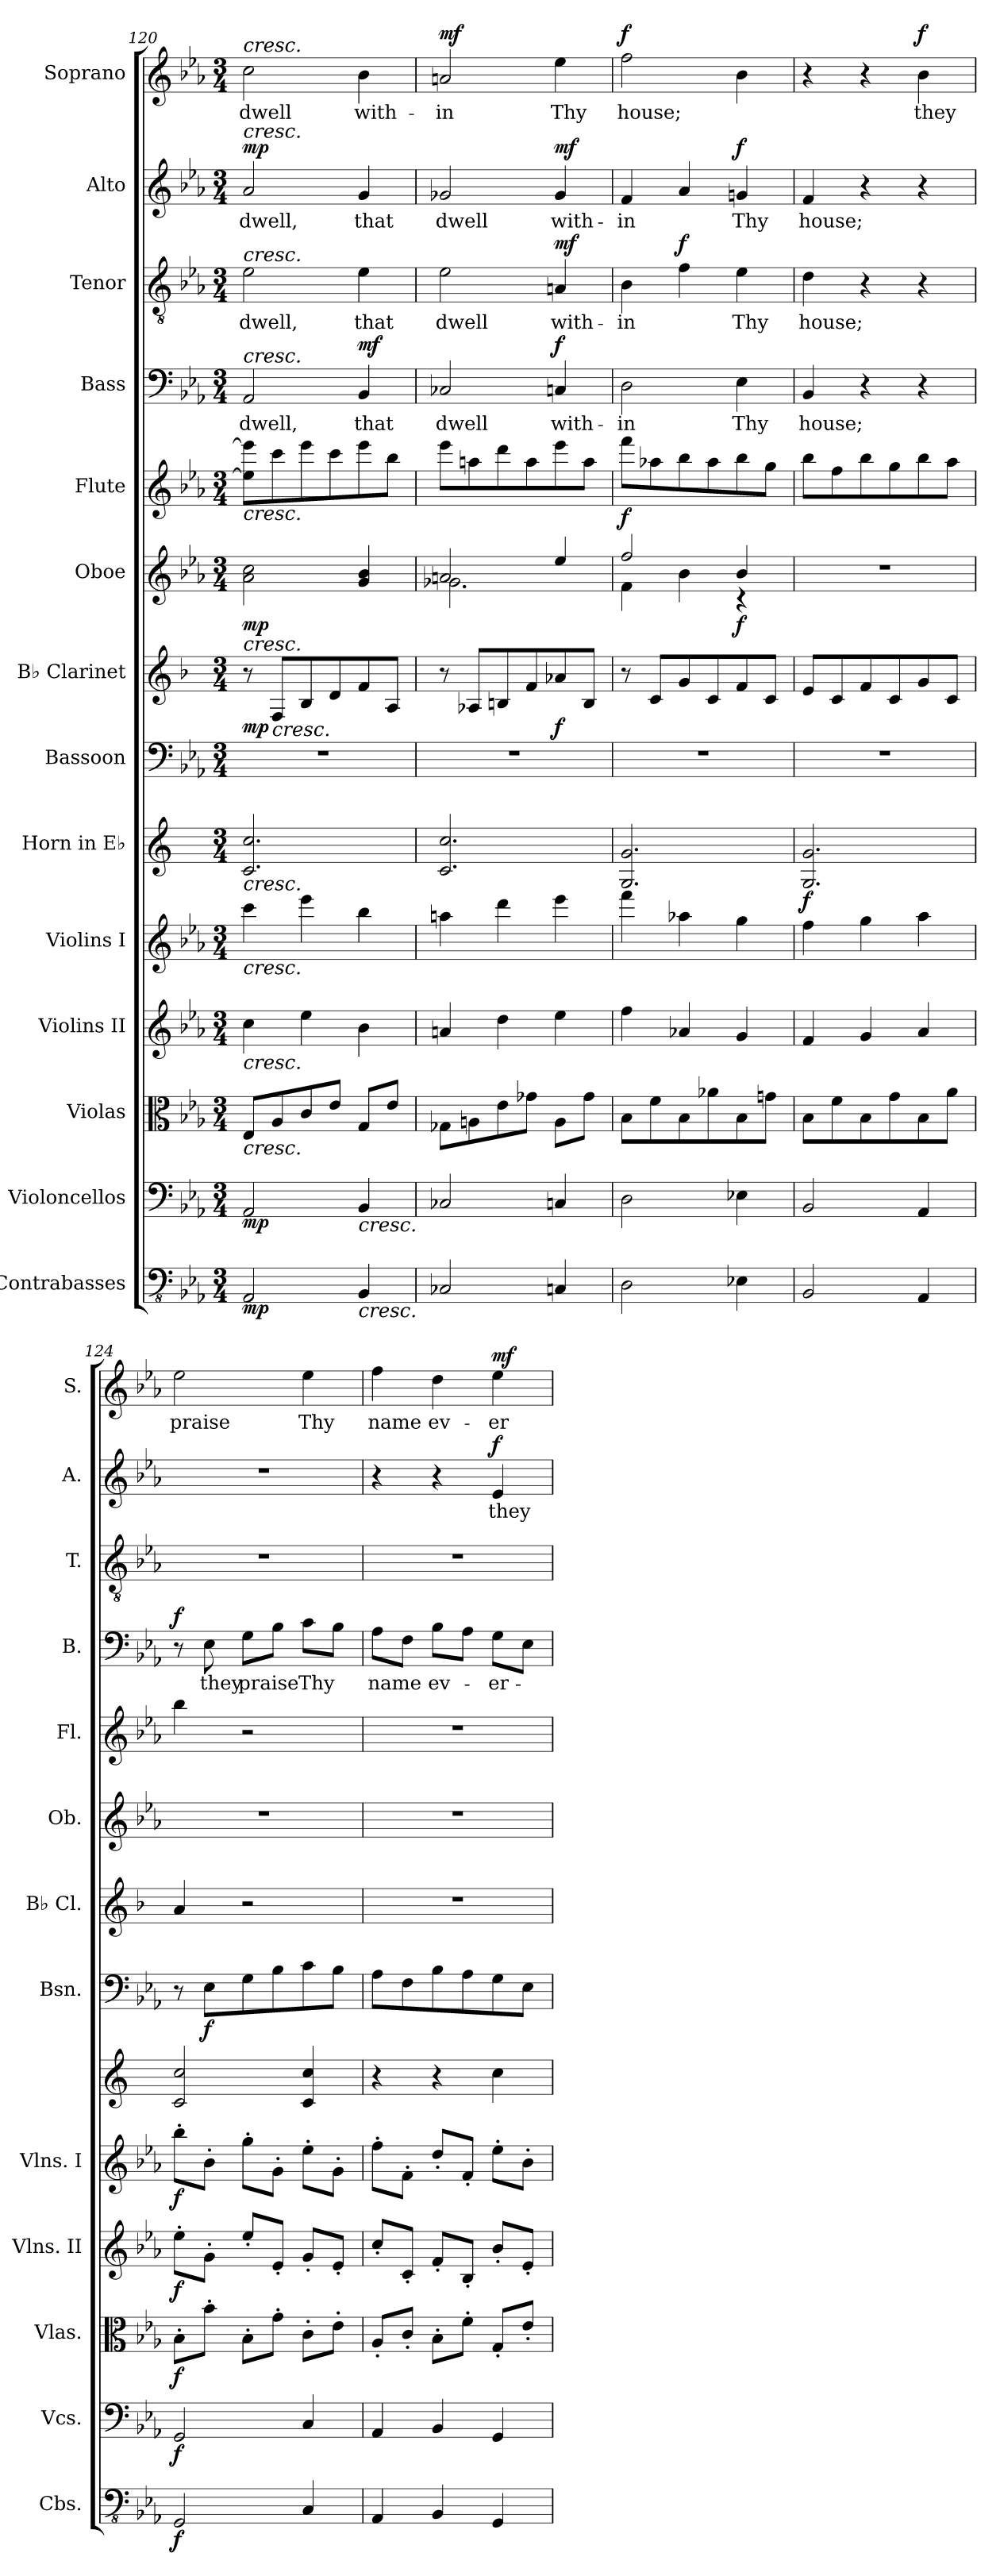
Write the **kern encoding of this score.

**kern	**dynam	**kern	**dynam	**kern	**dynam	**kern	**dynam	**kern	**dynam	**kern	**dynam	**kern	**dynam	**kern	**dynam	**kern	**dynam	**kern	**dynam	**kern	**text	**dynam	**kern	**text	**dynam	**kern	**text	**dynam	**kern	**text	**dynam
*part14	*part14	*part13	*part13	*part12	*part12	*part11	*part11	*part10	*part10	*part9	*part9	*part8	*part8	*part7	*part7	*part6	*part6	*part5	*part5	*part4	*part4	*part4	*part3	*part3	*part3	*part2	*part2	*part2	*part1	*part1	*part1
*staff14	*staff14	*staff13	*staff13	*staff12	*staff12	*staff11	*staff11	*staff10	*staff10	*staff9	*staff9	*staff8	*staff8	*staff7	*staff7	*staff6	*staff6	*staff5	*staff5	*staff4	*staff4	*staff4	*staff3	*staff3	*staff3	*staff2	*staff2	*staff2	*staff1	*staff1	*staff1
*I"Contrabasses	*	*I"Violoncellos	*	*I"Violas	*	*I"Violins II	*	*I"Violins I	*	*I"Horn in E♭	*	*I"Bassoon	*	*I"B♭ Clarinet	*	*I"Oboe	*	*I"Flute	*	*I"Bass	*	*	*I"Tenor	*	*	*I"Alto	*	*	*I"Soprano	*	*
*I'Cbs.	*	*I'Vcs.	*	*I'Vlas.	*	*I'Vlns. II	*	*I'Vlns. I	*	*	*	*I'Bsn.	*	*I'B♭ Cl.	*	*I'Ob.	*	*I'Fl.	*	*I'B.	*	*	*I'T.	*	*	*I'A.	*	*	*I'S.	*	*
*clefFv4	*	*clefF4	*	*clefC3	*	*clefG2	*	*clefG2	*	*clefG2	*	*clefF4	*	*clefG2	*	*clefG2	*	*clefG2	*	*clefF4	*	*	*clefGv2	*	*	*clefG2	*	*	*clefG2	*	*
*	*	*	*	*	*	*	*	*	*	*ITrd5c9	*	*	*	*ITrd1c2	*	*	*	*	*	*	*	*	*	*	*	*	*	*	*	*	*
*k[b-e-a-]	*	*k[b-e-a-]	*	*k[b-e-a-]	*	*k[b-e-a-]	*	*k[b-e-a-]	*	*k[b-e-a-]	*	*k[b-e-a-]	*	*k[b-e-a-]	*	*k[b-e-a-]	*	*k[b-e-a-]	*	*k[b-e-a-]	*	*	*k[b-e-a-]	*	*	*k[b-e-a-]	*	*	*k[b-e-a-]	*	*
*M3/4	*	*M3/4	*	*M3/4	*	*M3/4	*	*M3/4	*	*M3/4	*	*M3/4	*	*M3/4	*	*M3/4	*	*M3/4	*	*M3/4	*	*	*M3/4	*	*	*M3/4	*	*	*M3/4	*	*
=120	=120	=120	=120	=120	=120	=120	=120	=120	=120	=120	=120	=120	=120	=120	=120	=120	=120	=120	=120	=120	=120	=120	=120	=120	=120	=120	=120	=120	=120	=120	=120
!	!	!	!	!	!	!	!	!	!	!	!	!	!	!	!	!	!	!	!	!	!	!	!	!	!	!	!	!	!LO:TX:a:i:t=cresc.	!	!
!	!	!	!	!	!	!	!	!	!	!	!	!	!	!	!	!	!	!	!	!	!	!	!	!	!	!LO:TX:a:i:t=cresc.	!	!	!	!	!
!	!	!	!	!	!	!	!	!	!	!	!	!	!	!	!	!	!	!	!	!	!	!	!LO:TX:a:i:t=cresc.	!	!	!	!	!	!	!	!
!	!	!	!	!	!	!	!	!	!	!	!	!	!	!	!	!	!	!	!	!LO:TX:a:i:t=cresc.	!	!	!	!	!	!	!	!	!	!	!
!	!	!	!	!	!	!	!	!	!	!	!	!	!	!	!	!	!	!LO:TX:b:i:t=cresc.	!	!	!	!	!	!	!	!	!	!	!	!	!
!	!	!	!	!	!	!	!	!	!	!	!	!	!	!	!	!LO:TX:b:i:t=cresc.	!	!	!	!	!	!	!	!	!	!	!	!	!	!	!
!	!	!	!	!	!	!	!	!	!	!LO:TX:b:i:t=cresc.	!	!	!	!	!	!	!	!	!	!	!	!	!	!	!	!	!	!	!	!	!
!	!	!	!	!	!	!	!	!LO:TX:b:i:t=cresc.	!	!	!	!	!	!	!	!	!	!	!	!	!	!	!	!	!	!	!	!	!	!	!
!	!	!	!	!	!	!LO:TX:b:i:t=cresc.	!	!	!	!	!	!	!	!	!	!	!	!	!	!	!	!	!	!	!	!	!	!	!	!	!
!	!	!	!	!LO:TX:b:i:t=cresc.	!	!	!	!	!	!	!	!	!	!	!	!	!	!	!	!	!	!	!	!	!	!	!	!	!	!	!
!	!LO:DY:b	!	!LO:DY:b	!	!	!	!	!	!	!	!	!	!	!	!LO:DY:b	!	!LO:DY:b	!	!	!	!LO:LY:b	!	!	!LO:LY:b	!	!	!LO:LY:b	!LO:DY:a	!	!LO:LY:b	!
2AAA-/	mp	2AA-/	mp	8E-/L	.	4cc\	.	4ccc\	.	2.E-/ 2.e-/	.	2.r	.	8r	mp	2a-\ 2cc\	mp	8ee-\] 8eee-\]L	.	2AA-/	dwell,	.	2e-\	dwell,	.	2a-/	dwell,	mp	2cc\	dwell	.
!	!	!	!	!	!	!	!	!	!	!	!	!	!	!LO:TX:b:i:t=cresc.	!	!	!	!	!	!	!	!	!	!	!	!	!	!	!	!	!
.	.	.	.	8A-/	.	.	.	.	.	.	.	.	.	8E-/L	.	.	.	8ccc\	.	.	.	.	.	.	.	.	.	.	.	.	.
.	.	.	.	8c/	.	4ee-\	.	4eee-\	.	.	.	.	.	8A-/	.	.	.	8eee-\	.	.	.	.	.	.	.	.	.	.	.	.	.
.	.	.	.	8e-/J	.	.	.	.	.	.	.	.	.	8c/	.	.	.	8ccc\	.	.	.	.	.	.	.	.	.	.	.	.	.
!	!	!LO:TX:b:i:t=cresc.	!	!	!	!	!	!	!	!	!	!	!	!	!	!	!	!	!	!	!	!	!	!	!	!	!	!	!	!	!
!LO:TX:b:i:t=cresc.	!	!	!	!	!	!	!	!	!	!	!	!	!	!	!	!	!	!	!	!	!	!	!	!	!	!	!	!	!	!	!
!	!	!	!	!	!	!	!	!	!	!	!	!	!	!	!	!	!	!	!	!	!LO:LY:b	!LO:DY:a	!	!LO:LY:b	!	!	!LO:LY:b	!	!	!LO:LY:b	!
4BBB-/	.	4BB-/	.	8G/L	.	4b-\	.	4bb-\	.	.	.	.	.	8e-/	.	4g/ 4b-/	.	8eee-\	.	4BB-/	that	mf	4e-\	that	.	4g/	that	.	4b-\	with-	.
.	.	.	.	8e-/J	.	.	.	.	.	.	.	.	.	8G/J	.	.	.	8bb-\J	.	.	.	.	.	.	.	.	.	.	.	.	.
=121	=121	=121	=121	=121	=121	=121	=121	=121	=121	=121	=121	=121	=121	=121	=121	=121	=121	=121	=121	=121	=121	=121	=121	=121	=121	=121	=121	=121	=121	=121	=121
*	*	*	*	*	*	*	*	*	*	*	*	*	*	*	*	*^	*	*	*	*	*	*	*	*	*	*	*	*	*	*	*
!	!	!	!	!	!	!	!	!	!	!	!	!	!	!	!	!	!	!	!	!	!	!LO:LY:b	!	!	!LO:LY:b	!	!	!LO:LY:b	!	!	!LO:LY:b	!LO:DY:a
2CC-X/	.	2C-X/	.	8G-X\L	.	4an/	.	4aan\	.	2.E-/ 2.e-/	.	2.r	.	8r	.	2an/	2.g-X\	.	8eee-\L	.	2C-X/	dwell	.	2e-\	dwell	.	2g-X/	dwell	.	2an/	-in	mf
.	.	.	.	8An\	.	.	.	.	.	.	.	.	.	8G-X/L	.	.	.	.	8aan\	.	.	.	.	.	.	.	.	.	.	.	.	.
.	.	.	.	8e-\	.	4dd\	.	4ddd\	.	.	.	.	.	8An/	.	.	.	.	8ddd\	.	.	.	.	.	.	.	.	.	.	.	.	.
.	.	.	.	8g-X\J	.	.	.	.	.	.	.	.	.	8e-/	.	.	.	.	8aa\	.	.	.	.	.	.	.	.	.	.	.	.	.
!	!	!	!	!	!	!	!	!	!	!	!	!	!	!	!LO:DY:b	!	!	!	!	!	!	!LO:LY:b	!LO:DY:a	!	!LO:LY:b	!LO:DY:a	!	!LO:LY:b	!LO:DY:a	!	!LO:LY:b	!
4CCn/	.	4Cn/	.	8A\L	.	4ee-\	.	4eee-\	.	.	.	.	.	8g-X/	f	4ee-/	.	.	8eee-\	.	4Cn/	with-	f	4An/	with-	mf	4g-/	with-	mf	4ee-\	Thy	.
.	.	.	.	8g-\J	.	.	.	.	.	.	.	.	.	8A/J	.	.	.	.	8aa\J	.	.	.	.	.	.	.	.	.	.	.	.	.
=122	=122	=122	=122	=122	=122	=122	=122	=122	=122	=122	=122	=122	=122	=122	=122	=122	=122	=122	=122	=122	=122	=122	=122	=122	=122	=122	=122	=122	=122	=122	=122	=122
!	!	!	!	!	!	!	!	!	!	!	!	!	!	!	!	!	!	!	!	!LO:DY:b	!	!LO:LY:b	!	!	!LO:LY:b	!	!	!LO:LY:b	!	!	!LO:LY:b	!LO:DY:a
2DD\	.	2D\	.	8B-\L	.	4ff\	.	4fff\	.	2.BB-/ 2.B-/	.	2.r	.	8r	.	2ff/	4f\	.	8fff\L	f	2D\	-in	.	4B-\	-in	.	4f/	-in	.	2ff\	house;	f
.	.	.	.	8f\	.	.	.	.	.	.	.	.	.	8B-/L	.	.	.	.	8aa-X\	.	.	.	.	.	.	.	.	.	.	.	.	.
!	!	!	!	!	!	!	!	!	!	!	!	!	!	!	!	!	!	!	!	!	!	!	!	!	!	!LO:DY:a	!	!	!	!	!	!
.	.	.	.	8B-\	.	4a-X/	.	4aa-X\	.	.	.	.	.	8f/	.	.	4b-\	.	8bb-\	.	.	.	.	4f\	.	f	4a-/	.	.	.	.	.
.	.	.	.	8a-X\	.	.	.	.	.	.	.	.	.	8B-/	.	.	.	.	8aa-\	.	.	.	.	.	.	.	.	.	.	.	.	.
!	!	!	!	!	!	!	!	!	!	!	!	!	!	!	!	!	!	!LO:DY:b	!	!	!	!LO:LY:b	!	!	!LO:LY:b	!	!	!LO:LY:b	!LO:DY:a	!	!	!
4EE-X\	.	4E-X\	.	8B-\	.	4g/	.	4gg\	.	.	.	.	.	8e-/	.	4b-/	4r	f	8bb-\	.	4E-\	Thy	.	4e-\	Thy	.	4gn/	Thy	f	4b-\	.	.
.	.	.	.	8gn\J	.	.	.	.	.	.	.	.	.	8B-/J	.	.	.	.	8gg\J	.	.	.	.	.	.	.	.	.	.	.	.	.
*	*	*	*	*	*	*	*	*	*	*	*	*	*	*	*	*v	*v	*	*	*	*	*	*	*	*	*	*	*	*	*	*	*
=123	=123	=123	=123	=123	=123	=123	=123	=123	=123	=123	=123	=123	=123	=123	=123	=123	=123	=123	=123	=123	=123	=123	=123	=123	=123	=123	=123	=123	=123	=123	=123
!	!	!	!	!	!	!	!	!	!	!	!LO:DY:b	!	!	!	!	!	!	!	!	!	!LO:LY:b	!	!	!LO:LY:b	!	!	!LO:LY:b	!	!	!	!
2BBB-/	.	2BB-/	.	8B-\L	.	4f/	.	4ff\	.	2.BB-/ 2.B-/	f	2.r	.	8d/L	.	2.r	.	8bb-\L	.	4BB-/	house;	.	4d\	house;	.	4f/	house;	.	4r	.	.
.	.	.	.	8f\	.	.	.	.	.	.	.	.	.	8B-/	.	.	.	8ff\	.	.	.	.	.	.	.	.	.	.	.	.	.
.	.	.	.	8B-\	.	4g/	.	4gg\	.	.	.	.	.	8e-/	.	.	.	8bb-\	.	4r	.	.	4r	.	.	4r	.	.	4r	.	.
.	.	.	.	8g\	.	.	.	.	.	.	.	.	.	8B-/	.	.	.	8gg\	.	.	.	.	.	.	.	.	.	.	.	.	.
!	!	!	!	!	!	!	!	!	!	!	!	!	!	!	!	!	!	!	!	!	!	!	!	!	!	!	!	!	!	!LO:LY:b	!LO:DY:a
4AAA-/	.	4AA-/	.	8B-\	.	4a-/	.	4aa-\	.	.	.	.	.	8f/	.	.	.	8bb-\	.	4r	.	.	4r	.	.	4r	.	.	4b-\	they	f
.	.	.	.	8a-\J	.	.	.	.	.	.	.	.	.	8B-/J	.	.	.	8aa-\J	.	.	.	.	.	.	.	.	.	.	.	.	.
!!LO:PB:g=z
=124	=124	=124	=124	=124	=124	=124	=124	=124	=124	=124	=124	=124	=124	=124	=124	=124	=124	=124	=124	=124	=124	=124	=124	=124	=124	=124	=124	=124	=124	=124	=124
!	!LO:DY:b	!	!LO:DY:b	!	!LO:DY:b	!	!LO:DY:b	!	!LO:DY:b	!	!	!	!	!	!	!	!	!	!	!	!	!LO:DY:a	!	!	!	!	!	!	!	!LO:LY:b	!
2GGG/	f	2GG/	f	8B-'\L	f	8ee-'\L	f	8bb-'\L	f	2E-/ 2e-/	.	8r	.	4g/	.	2.r	.	4bb-\	.	8r	.	f	2.r	.	.	2.r	.	.	2ee-\	praise	.
!	!	!	!	!	!	!	!	!	!	!	!	!	!LO:DY:b	!	!	!	!	!	!	!	!LO:LY:b	!	!	!	!	!	!	!	!	!	!
.	.	.	.	8b-'\J	.	8g'\J	.	8b-'\J	.	.	.	8E-\L	f	.	.	.	.	.	.	8E-\	they	.	.	.	.	.	.	.	.	.	.
!	!	!	!	!	!	!	!	!	!	!	!	!	!	!	!	!	!	!	!	!	!LO:LY:b	!	!	!	!	!	!	!	!	!	!
.	.	.	.	8B-'\L	.	8ee-'/L	.	8gg'\L	.	.	.	8G\	.	2r	.	.	.	2r	.	8G\L	praise	.	.	.	.	.	.	.	.	.	.
.	.	.	.	8g'\J	.	8e-'/J	.	8g'\J	.	.	.	8B-\	.	.	.	.	.	.	.	8B-\J	.	.	.	.	.	.	.	.	.	.	.
!	!	!	!	!	!	!	!	!	!	!	!	!	!	!	!	!	!	!	!	!	!LO:LY:b	!	!	!	!	!	!	!	!	!LO:LY:b	!
4CC/	.	4C/	.	8c'\L	.	8g'/L	.	8ee-'\L	.	4E-/ 4e-/	.	8c\	.	.	.	.	.	.	.	8c\L	Thy	.	.	.	.	.	.	.	4ee-\	Thy	.
.	.	.	.	8e-'\J	.	8e-'/J	.	8g'\J	.	.	.	8B-\J	.	.	.	.	.	.	.	8B-\J	.	.	.	.	.	.	.	.	.	.	.
=125	=125	=125	=125	=125	=125	=125	=125	=125	=125	=125	=125	=125	=125	=125	=125	=125	=125	=125	=125	=125	=125	=125	=125	=125	=125	=125	=125	=125	=125	=125	=125
!	!	!	!	!	!	!	!	!	!	!	!	!	!	!	!	!	!	!	!	!	!LO:LY:b	!	!	!	!	!	!	!	!	!LO:LY:b	!
4AAA-/	.	4AA-/	.	8A-'/L	.	8cc'/L	.	8ff'\L	.	4r	.	8A-\L	.	2.r	.	2.r	.	2.r	.	8A-\L	name	.	2.r	.	.	4r	.	.	4ff\	name	.
.	.	.	.	8c'/J	.	8c'/J	.	8f'\J	.	.	.	8F\	.	.	.	.	.	.	.	8F\J	.	.	.	.	.	.	.	.	.	.	.
!	!	!	!	!	!	!	!	!	!	!	!	!	!	!	!	!	!	!	!	!	!LO:LY:b	!	!	!	!	!	!	!	!	!LO:LY:b	!
4BBB-/	.	4BB-/	.	8B-'\L	.	8f'/L	.	8dd'/L	.	4r	.	8B-\	.	.	.	.	.	.	.	8B-\L	ev-	.	.	.	.	4r	.	.	4dd\	ev-	.
.	.	.	.	8f'\J	.	8B-'/J	.	8f'/J	.	.	.	8A-\	.	.	.	.	.	.	.	8A-\J	.	.	.	.	.	.	.	.	.	.	.
!	!	!	!	!	!	!	!	!	!	!	!	!	!	!	!	!	!	!	!	!	!LO:LY:b	!	!	!	!	!	!LO:LY:b	!LO:DY:a	!	!LO:LY:b	!LO:DY:a
4GGG/	.	4GG/	.	8G'/L	.	8b-'/L	.	8ee-'\L	.	4e-\	.	8G\	.	.	.	.	.	.	.	8G\L	-er-	.	.	.	.	4e-/	they	f	4ee-\	-er	mf
.	.	.	.	8e-'/J	.	8e-'/J	.	8b-'\J	.	.	.	8E-\J	.	.	.	.	.	.	.	8E-\J	.	.	.	.	.	.	.	.	.	.	.
=	=	=	=	=	=	=	=	=	=	=	=	=	=	=	=	=	=	=	=	=	=	=	=	=	=	=	=	=	=	=	=
*-	*-	*-	*-	*-	*-	*-	*-	*-	*-	*-	*-	*-	*-	*-	*-	*-	*-	*-	*-	*-	*-	*-	*-	*-	*-	*-	*-	*-	*-	*-	*-
